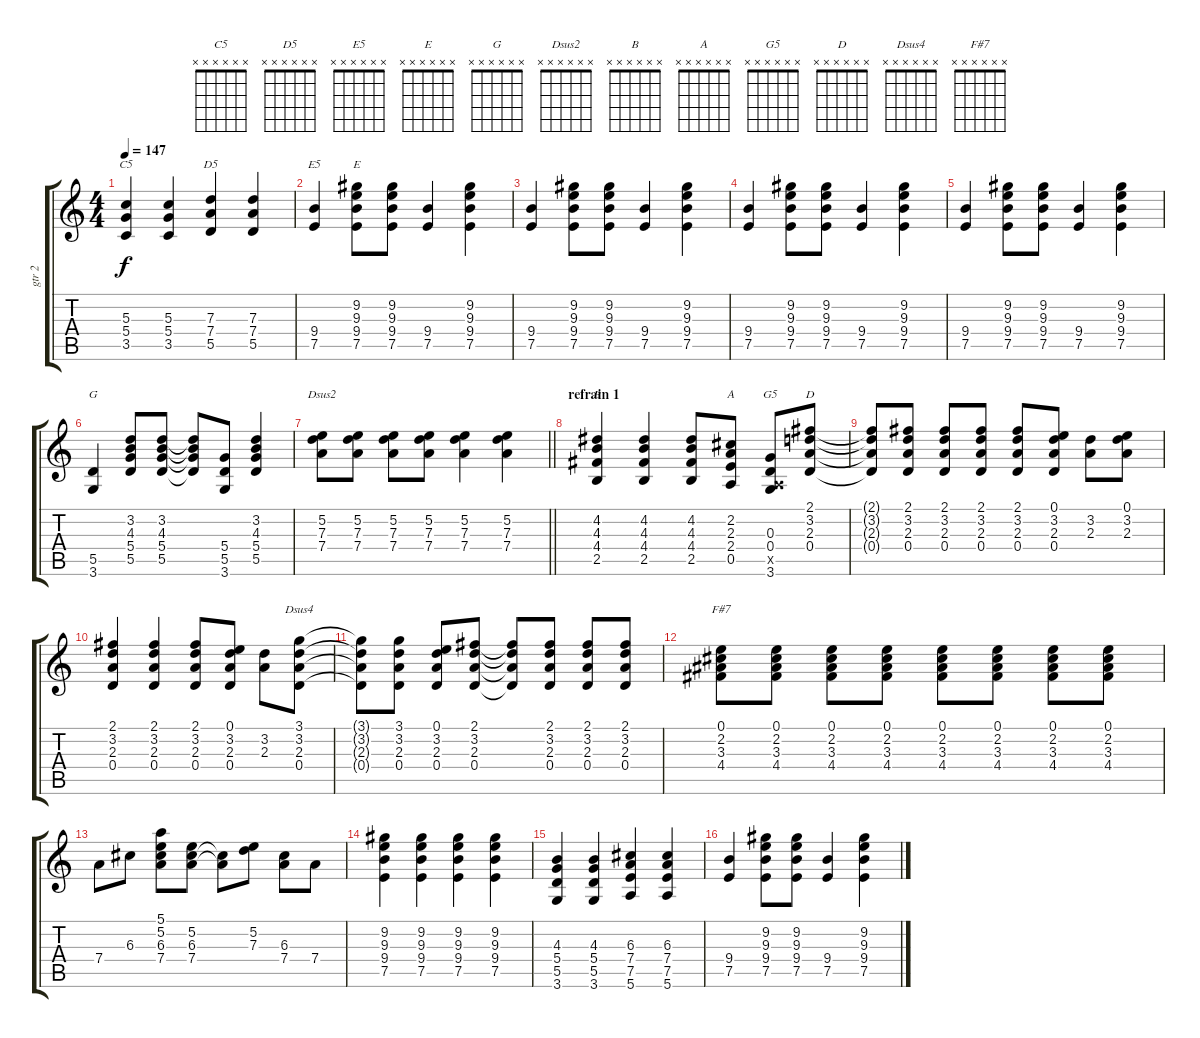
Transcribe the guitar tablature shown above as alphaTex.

\track ("gtr 2" "gtr 2") {instrument distortionguitar}
\staff {score tabs}
\tuning (E4 B3 G3 D3 A2 E2) {hide}
\chord ("C5" x x x x x x)
\chord ("D5" x x x x x x)
\chord ("E5" x x x x x x)
\chord ("E" x x x x x x)
\chord ("G" x x x x x x)
\chord ("Dsus2" x x x x x x)
\chord ("B" x x x x x x)
\chord ("A" x x x x x x)
\chord ("G5" x x x x x x)
\chord ("D" x x x x x x)
\chord ("Dsus4" x x x x x x)
\chord ("F#7" x x x x x x)
\ts (4 4)
\tempo 147
\clef g2
\ks c
(5.3 5.4 3.5).4{ch "C5" dy f} (5.3 5.4 3.5).4 (7.3 7.4 5.5).4{ch "D5"} (7.3 7.4 5.5).4 |
(9.4 7.5).4{ch "E5"} (9.2 9.3 9.4 7.5).8{ch "E"} (9.2 9.3 9.4 7.5).8 (9.4 7.5).4 (9.2 9.3 9.4 7.5).4 |
(9.4 7.5).4 (9.2 9.3 9.4 7.5).8 (9.2 9.3 9.4 7.5).8 (9.4 7.5).4 (9.2 9.3 9.4 7.5).4 |
(9.4 7.5).4 (9.2 9.3 9.4 7.5).8 (9.2 9.3 9.4 7.5).8 (9.4 7.5).4 (9.2 9.3 9.4 7.5).4 |
(9.4 7.5).4 (9.2 9.3 9.4 7.5).8 (9.2 9.3 9.4 7.5).8 (9.4 7.5).4 (9.2 9.3 9.4 7.5).4 |
(5.5 3.6).4{ch "G"} (3.2 4.3 5.4 5.5).8 (3.2 4.3 5.4 5.5).8 (3.2{t} 4.3{t} 5.4{t} 5.5{t}).8 (5.4 5.5 3.6).8 (3.2 4.3 5.4 5.5).4 |
\barLineRight lightlight
(5.2 7.3 7.4).8{ch "Dsus2"} (5.2 7.3 7.4).8 (5.2 7.3 7.4).8 (5.2 7.3 7.4).8 (5.2 7.3 7.4).4 (5.2 7.3 7.4).4 |
\section ("" "refrain 1")
(4.2 4.3 4.4 2.5).4{ch "B"} (4.2 4.3 4.4 2.5).4 (4.2 4.3 4.4 2.5).8 (2.2 2.3 2.4 0.5).8{ch "A"} (0.3 0.4 0.5{x} 3.6).8{ch "G5"} (2.1 3.2 2.3 0.4).8{ch "D"} |
(2.1{t} 3.2{t} 2.3{t} 0.4{t}).8 (2.1 3.2 2.3 0.4).8 (2.1 3.2 2.3 0.4).8 (2.1 3.2 2.3 0.4).8 (2.1 3.2 2.3 0.4).8 (0.1 3.2 2.3 0.4).8 (3.2 2.3).8 (0.1 3.2 2.3).8 |
(2.1 3.2 2.3 0.4).4 (2.1 3.2 2.3 0.4).4 (2.1 3.2 2.3 0.4).8 (0.1 3.2 2.3 0.4).8 (3.2 2.3).8 (3.1 3.2 2.3 0.4).8{ch "Dsus4"} |
(3.1{t} 3.2{t} 2.3{t} 0.4{t}).8 (3.1 3.2 2.3 0.4).8 (0.1 3.2 2.3 0.4).8 (2.1 3.2 2.3 0.4).8 (2.1{t} 3.2{t} 2.3{t} 0.4{t}).8 (2.1 3.2 2.3 0.4).8 (2.1 3.2 2.3 0.4).8 (2.1 3.2 2.3 0.4).8 |
(0.1 2.2 3.3 4.4).8{ch "F#7"} (0.1 2.2 3.3 4.4).8 (0.1 2.2 3.3 4.4).8 (0.1 2.2 3.3 4.4).8 (0.1 2.2 3.3 4.4).8 (0.1 2.2 3.3 4.4).8 (0.1 2.2 3.3 4.4).8 (0.1 2.2 3.3 4.4).8 |
7.4.8 6.3.8 (5.1 5.2 6.3 7.4).8 (5.2 6.3 7.4).8 (6.3{t} 7.4{t}).8 (5.2 7.3).8 (6.3 7.4).8 7.4.8 |
(9.2 9.3 9.4 7.5).4 (9.2 9.3 9.4 7.5).4 (9.2 9.3 9.4 7.5).4 (9.2 9.3 9.4 7.5).4 |
(4.3 5.4 5.5 3.6).4 (4.3 5.4 5.5 3.6).4 (6.3 7.4 7.5 5.6).4 (6.3 7.4 7.5 5.6).4 |
(9.4 7.5).4 (9.2 9.3 9.4 7.5).8 (9.2 9.3 9.4 7.5).8 (9.4 7.5).4 (9.2 9.3 9.4 7.5).4
